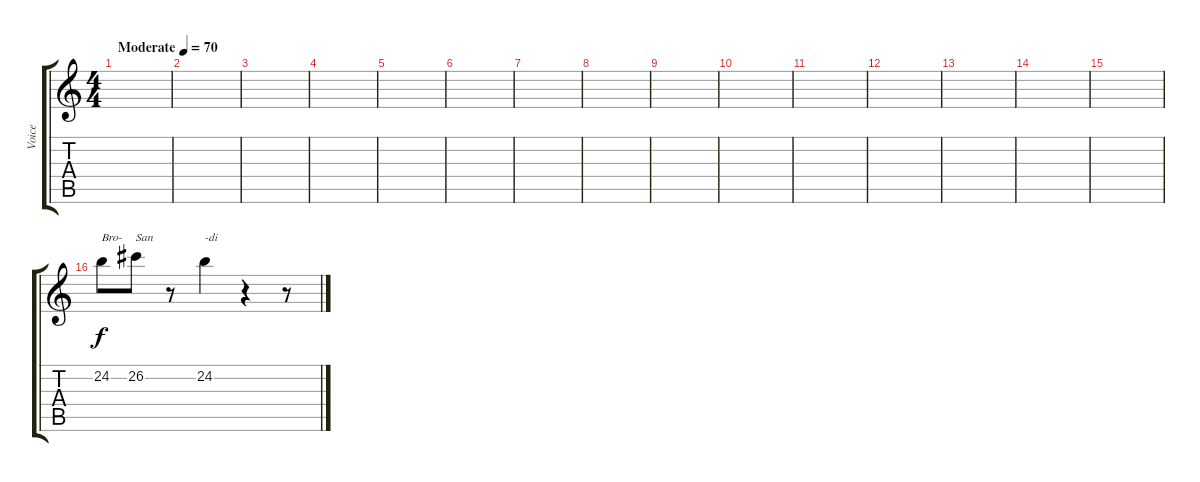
\track ("Voice" "Voice") {instrument lead1square}
\staff {score tabs}
\tuning (E4 B3 G3 D3 A2 E2) {hide}
\ts (4 4)
\tempo (70 "Moderate")
\clef g2
\ks c
|
|
|
|
|
|
|
|
|
|
|
|
|
|
|
24.2.8{txt "Bro-"} 26.2.8{txt "San"} r.8 24.2.4{txt "-di"} r.4 r.8
